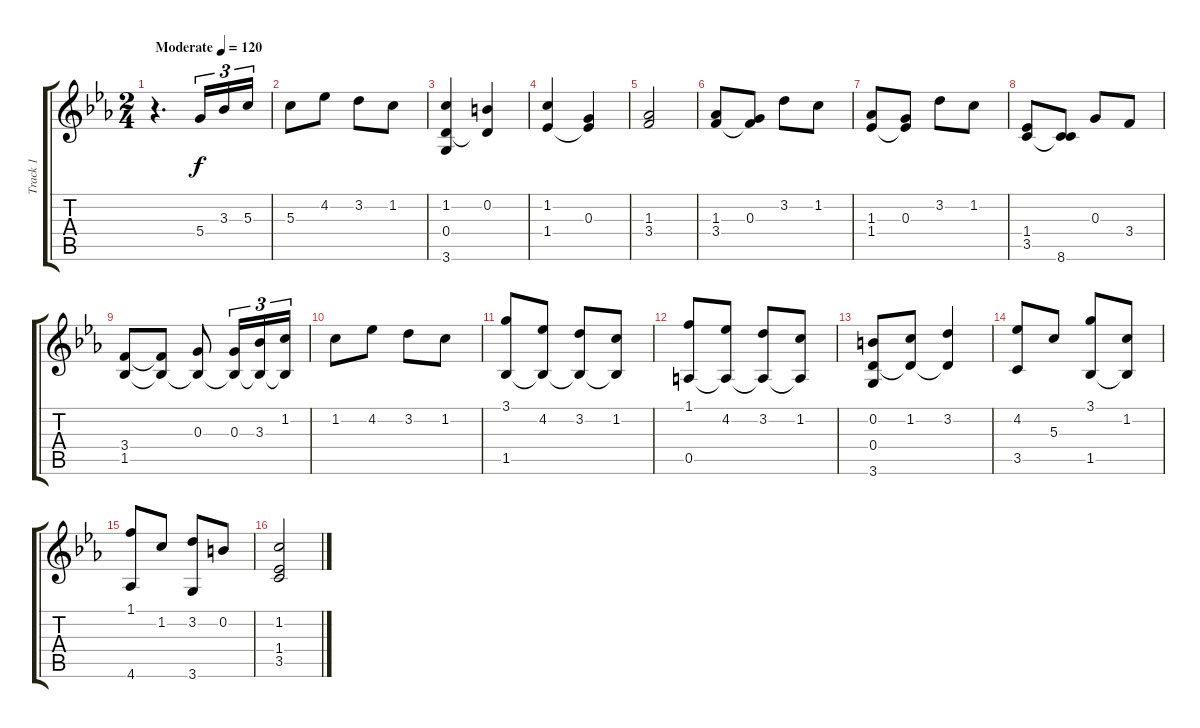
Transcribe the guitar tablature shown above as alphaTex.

\track ("Track 1" "Track 1") {instrument acousticguitarnylon}
\staff {score tabs}
\tuning (E4 B3 G3 D3 A2 E2) {hide}
\ts (2 4)
\tempo (120 "Moderate")
\clef g2
\ks eb
r.4{d dy f instrument acousticguitarnylon} 5.4.16{tu (3 2)} 3.3.16{tu (3 2)} 5.3.16{tu (3 2)} |
5.3.8 4.2.8 3.2.8 1.2.8 |
(1.2 0.4 3.6).4 (0.2 0.4{t}).4 |
(1.2 1.4).4 (0.3 1.4{t}).4 |
(1.3 3.4).2 |
(1.3 3.4).8 (0.3 3.4{t}).8 3.2.8 1.2.8 |
(1.3 1.4).8 (0.3 1.4{t}).8 3.2.8 1.2.8 |
(1.4 3.5).8 (3.5{t} 8.6).8 0.3.8 3.4.8 |
(3.4 1.5).8 (3.4{t} 1.5{t}).8 (0.3 1.5{t}).8 (0.3 1.5{t}).16{tu (3 2)} (3.3 1.5{t}).16{tu (3 2)} (1.2 1.5{t}).16{tu (3 2)} |
1.2.8 4.2.8 3.2.8 1.2.8 |
(3.1 1.5).8 (4.2 1.5{t}).8 (3.2 1.5{t}).8 (1.2 1.5{t}).8 |
(1.1 0.5).8 (4.2 0.5{t}).8 (3.2 0.5{t}).8 (1.2 0.5{t}).8 |
(0.2 0.4 3.6).8 (1.2 0.4{t}).8 (3.2 0.4{t}).4 |
(4.2 3.5).8 5.3.8 (3.1 1.5).8 (1.2 1.5{t}).8 |
(1.1 4.6).8 1.2.8 (3.2 3.6).8 0.2.8 |
(1.2 1.4 3.5).2
